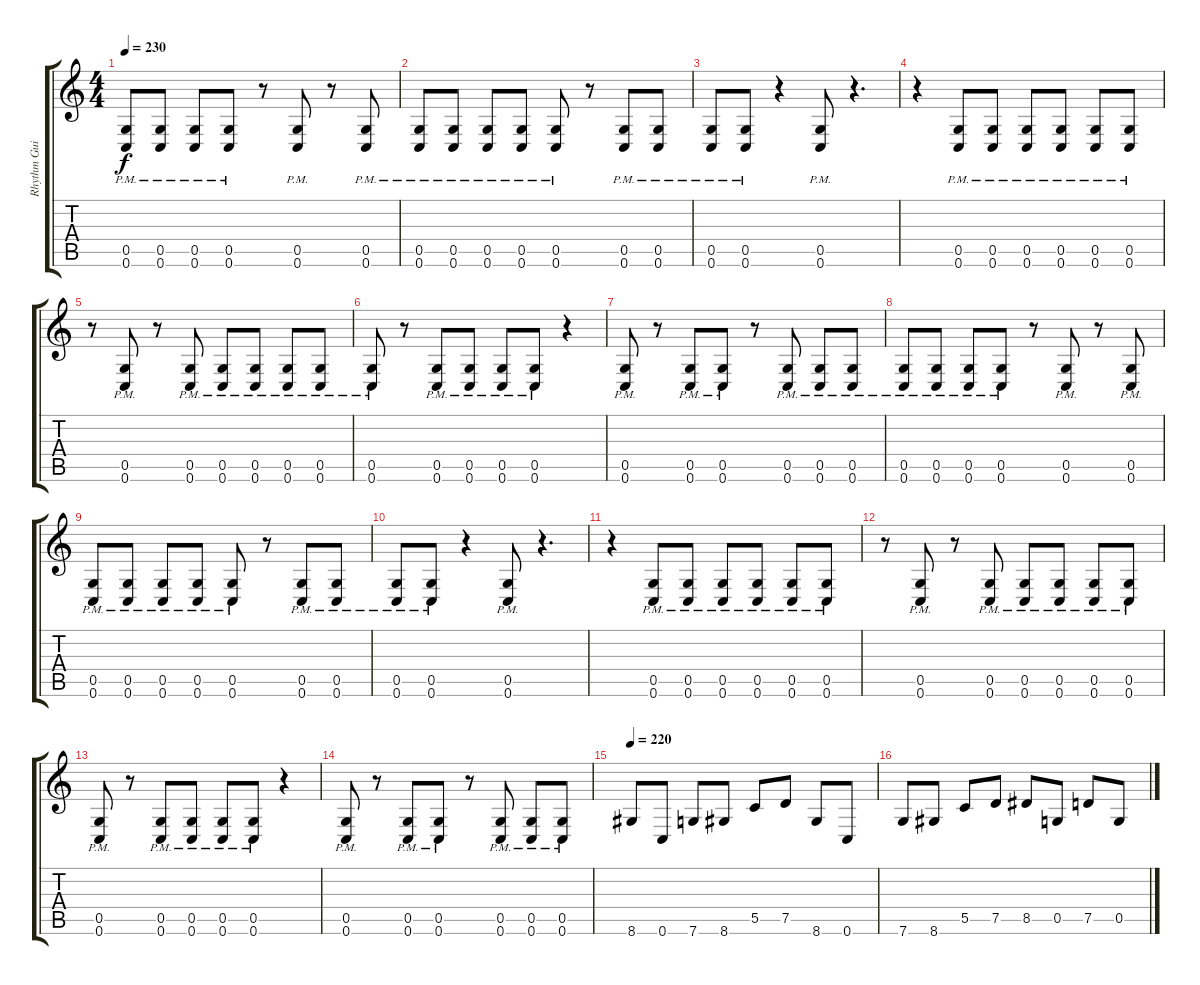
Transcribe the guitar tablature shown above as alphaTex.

\track ("Rhythm Guitar 1" "Rhythm Gui") {instrument distortionguitar}
\staff {score tabs}
\tuning (D4 A3 F3 C3 G2 C2) {hide}
\ts (4 4)
\tempo 230
\clef g2
\ks c
(0.5{pm} 0.6{pm}).8{dy f} (0.5{pm} 0.6{pm}).8 (0.5{pm} 0.6{pm}).8 (0.5{pm} 0.6{pm}).8 r.8 (0.5{pm} 0.6{pm}).8 r.8 (0.5{pm} 0.6{pm}).8 |
(0.5{pm} 0.6{pm}).8 (0.5{pm} 0.6{pm}).8 (0.5{pm} 0.6{pm}).8 (0.5{pm} 0.6{pm}).8 (0.5{pm} 0.6{pm}).8 r.8 (0.5{pm} 0.6{pm}).8 (0.5{pm} 0.6{pm}).8 |
(0.5{pm} 0.6{pm}).8 (0.5{pm} 0.6{pm}).8 r.4 (0.5{pm} 0.6{pm}).8 r.4{d} |
r.4 (0.5{pm} 0.6{pm}).8 (0.5{pm} 0.6{pm}).8 (0.5{pm} 0.6{pm}).8 (0.5{pm} 0.6{pm}).8 (0.5{pm} 0.6{pm}).8 (0.5{pm} 0.6{pm}).8 |
r.8 (0.5{pm} 0.6{pm}).8 r.8 (0.5{pm} 0.6{pm}).8 (0.5{pm} 0.6{pm}).8 (0.5{pm} 0.6{pm}).8 (0.5{pm} 0.6{pm}).8 (0.5{pm} 0.6{pm}).8 |
(0.5{pm} 0.6{pm}).8 r.8 (0.5{pm} 0.6{pm}).8 (0.5{pm} 0.6{pm}).8 (0.5{pm} 0.6{pm}).8 (0.5{pm} 0.6{pm}).8 r.4 |
(0.5{pm} 0.6{pm}).8 r.8 (0.5{pm} 0.6{pm}).8 (0.5{pm} 0.6{pm}).8 r.8 (0.5{pm} 0.6{pm}).8 (0.5{pm} 0.6{pm}).8 (0.5{pm} 0.6{pm}).8 |
(0.5{pm} 0.6{pm}).8 (0.5{pm} 0.6{pm}).8 (0.5{pm} 0.6{pm}).8 (0.5{pm} 0.6{pm}).8 r.8 (0.5{pm} 0.6{pm}).8 r.8 (0.5{pm} 0.6{pm}).8 |
(0.5{pm} 0.6{pm}).8 (0.5{pm} 0.6{pm}).8 (0.5{pm} 0.6{pm}).8 (0.5{pm} 0.6{pm}).8 (0.5{pm} 0.6{pm}).8 r.8 (0.5{pm} 0.6{pm}).8 (0.5{pm} 0.6{pm}).8 |
(0.5{pm} 0.6{pm}).8 (0.5{pm} 0.6{pm}).8 r.4 (0.5{pm} 0.6{pm}).8 r.4{d} |
r.4 (0.5{pm} 0.6{pm}).8 (0.5{pm} 0.6{pm}).8 (0.5{pm} 0.6{pm}).8 (0.5{pm} 0.6{pm}).8 (0.5{pm} 0.6{pm}).8 (0.5{pm} 0.6{pm}).8 |
r.8 (0.5{pm} 0.6{pm}).8 r.8 (0.5{pm} 0.6{pm}).8 (0.5{pm} 0.6{pm}).8 (0.5{pm} 0.6{pm}).8 (0.5{pm} 0.6{pm}).8 (0.5{pm} 0.6{pm}).8 |
(0.5{pm} 0.6{pm}).8 r.8 (0.5{pm} 0.6{pm}).8 (0.5{pm} 0.6{pm}).8 (0.5{pm} 0.6{pm}).8 (0.5{pm} 0.6{pm}).8 r.4 |
(0.5{pm} 0.6{pm}).8 r.8 (0.5{pm} 0.6{pm}).8 (0.5{pm} 0.6{pm}).8 r.8 (0.5{pm} 0.6{pm}).8 (0.5{pm} 0.6{pm}).8 (0.5{pm} 0.6{pm}).8 |
\tempo 220
8.6.8 0.6.8 7.6.8 8.6.8 5.5.8 7.5.8 8.6.8 0.6.8 |
7.6.8 8.6.8 5.5.8 7.5.8 8.5.8 0.5.8 7.5.8 0.5.8
